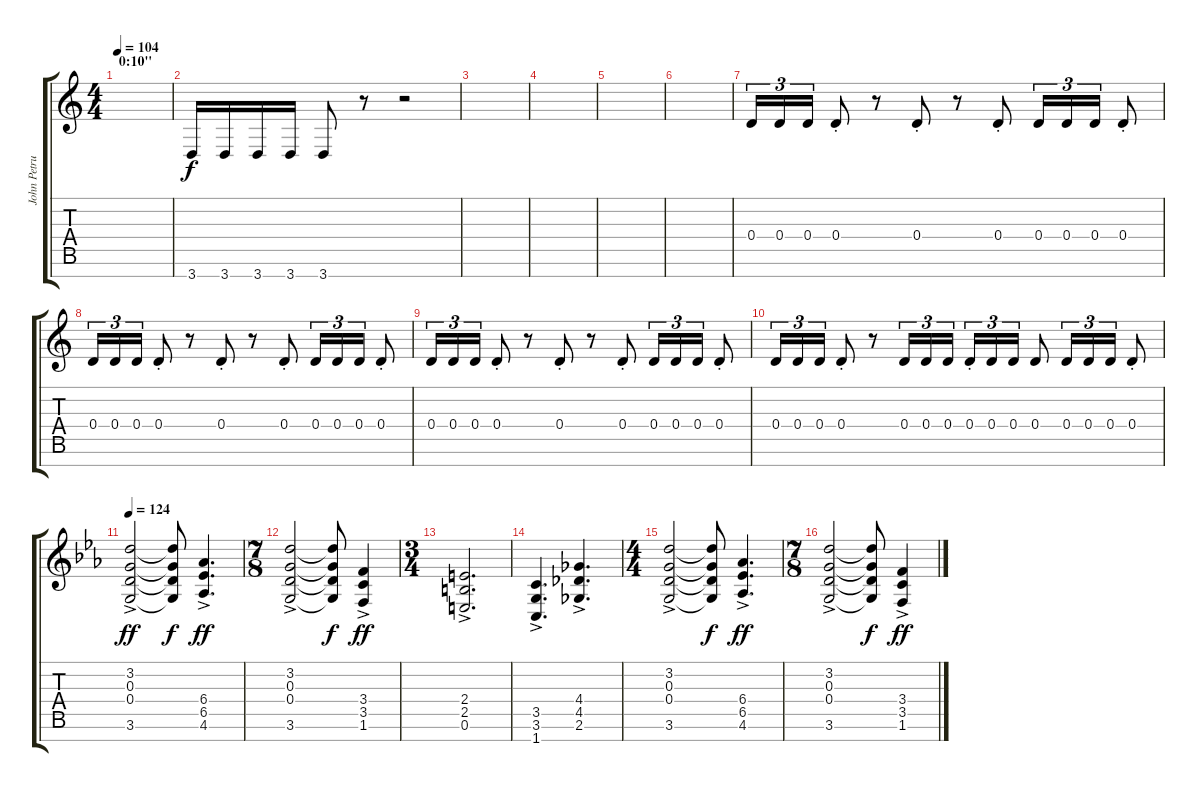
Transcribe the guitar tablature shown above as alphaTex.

\track ("John Petrucci Guitar 1 (main)" "John Petru") {instrument distortionguitar}
\staff {score tabs}
\tuning (E4 B3 G3 D3 A2 E2 B1) {hide}
\ts (4 4)
\section ("" "0:10''")
\tempo 104
\clef g2
\ks c
|
3.7.16 3.7.16 3.7.16 3.7.16 3.7.8 r.8 r.2 |
|
|
|
|
0.4.16{tu (3 2) dy f} 0.4.16{tu (3 2)} 0.4.16{tu (3 2)} 0.4{st}.8 r.8 0.4{st}.8 r.8 0.4{st}.8 0.4.16{tu (3 2)} 0.4.16{tu (3 2)} 0.4.16{tu (3 2)} 0.4{st}.8 |
0.4.16{tu (3 2)} 0.4.16{tu (3 2)} 0.4.16{tu (3 2)} 0.4{st}.8 r.8 0.4{st}.8 r.8 0.4{st}.8 0.4.16{tu (3 2)} 0.4.16{tu (3 2)} 0.4.16{tu (3 2)} 0.4{st}.8 |
0.4.16{tu (3 2)} 0.4.16{tu (3 2)} 0.4.16{tu (3 2)} 0.4{st}.8 r.8 0.4{st}.8 r.8 0.4{st}.8 0.4.16{tu (3 2)} 0.4.16{tu (3 2)} 0.4.16{tu (3 2)} 0.4{st}.8 |
0.4.16{tu (3 2)} 0.4.16{tu (3 2)} 0.4.16{tu (3 2)} 0.4{st}.8 r.8 0.4.16{tu (3 2)} 0.4.16{tu (3 2)} 0.4.16{tu (3 2)} 0.4{st}.16{tu (3 2)} 0.4.16{tu (3 2)} 0.4.16{tu (3 2)} 0.4.8 0.4.16{tu (3 2)} 0.4.16{tu (3 2)} 0.4.16{tu (3 2)} 0.4{st}.8 |
\tempo 124
\ks eb
(3.2 0.3 0.4 3.6{ac}).2{dy ff} (3.2{t} 0.3{t} 0.4{t} 3.6{t}).8{dy f} (6.4 6.5 4.6{ac}).4{d dy ff} |
\ts (7 8)
(3.2 0.3 0.4 3.6{ac}).2 (3.2{t} 0.3{t} 0.4{t} 3.6{t}).8{dy f} (3.4 3.5 1.6{ac}).4{dy ff} |
\ts (3 4)
(2.4 2.5 0.6{ac}).2{d} |
(3.5 3.6 1.7{ac}).4{d} (4.4 4.5 2.6{ac}).4{d} |
\ts (4 4)
(3.2 0.3 0.4 3.6{ac}).2 (3.2{t} 0.3{t} 0.4{t} 3.6{t}).8{dy f} (6.4 6.5 4.6{ac}).4{d dy ff} |
\ts (7 8)
(3.2 0.3 0.4 3.6{ac}).2 (3.2{t} 0.3{t} 0.4{t} 3.6{t}).8{dy f} (3.4 3.5 1.6{ac}).4{dy ff}
